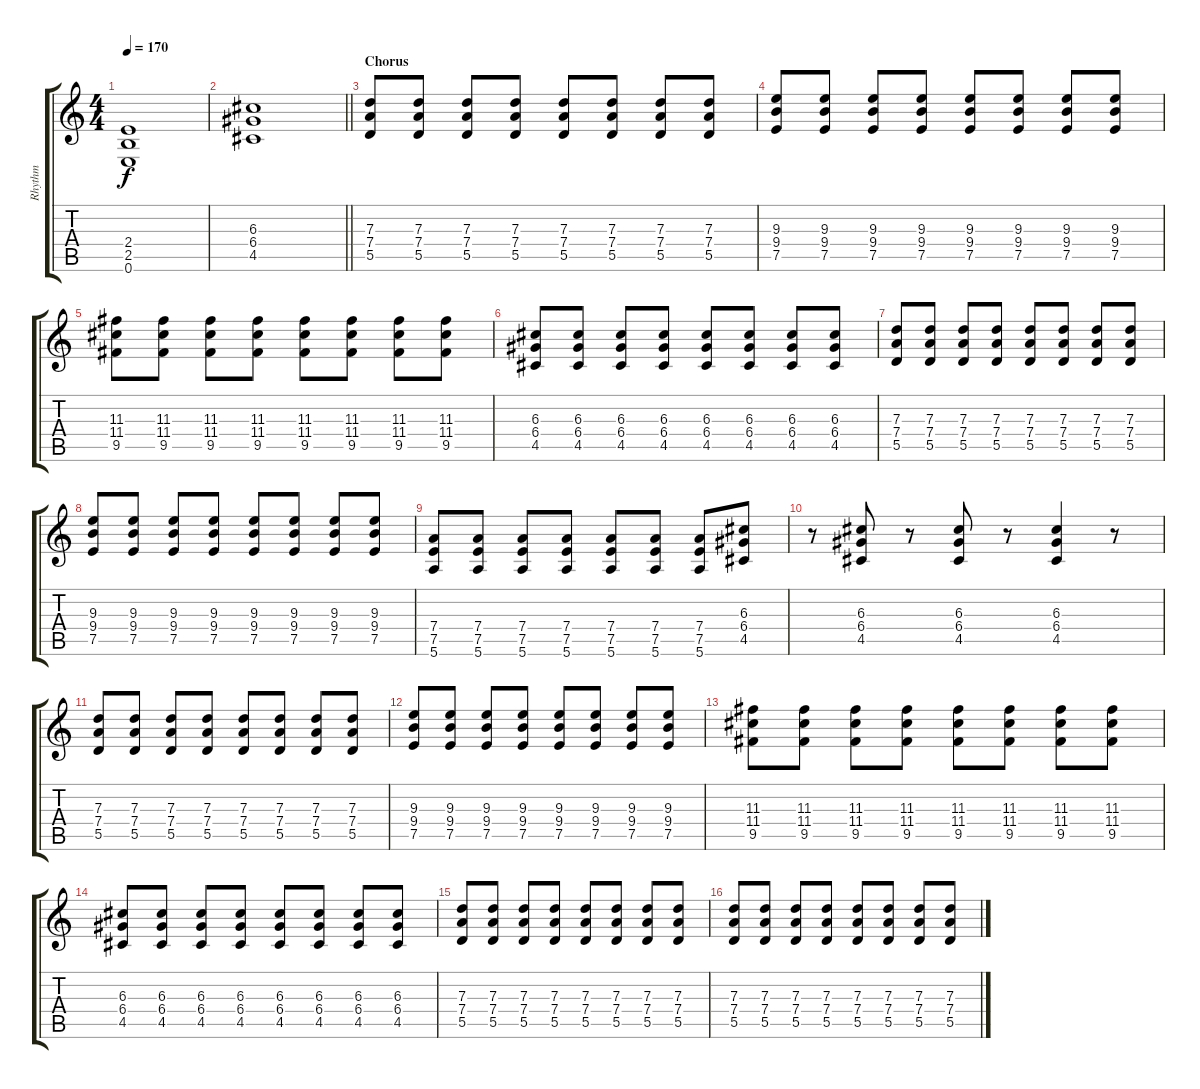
\track ("Rhythm" "Rhythm") {instrument distortionguitar}
\staff {score tabs}
\tuning (E4 B3 G3 D3 A2 E2) {hide}
\ts (4 4)
\tempo 170
\clef g2
\ks c
(2.4 2.5 0.6).1{dy f} |
\barLineRight lightlight
(6.3 6.4 4.5).1 |
\section ("" "Chorus")
(7.3 7.4 5.5).8 (7.3 7.4 5.5).8 (7.3 7.4 5.5).8 (7.3 7.4 5.5).8 (7.3 7.4 5.5).8 (7.3 7.4 5.5).8 (7.3 7.4 5.5).8 (7.3 7.4 5.5).8 |
(9.3 9.4 7.5).8 (9.3 9.4 7.5).8 (9.3 9.4 7.5).8 (9.3 9.4 7.5).8 (9.3 9.4 7.5).8 (9.3 9.4 7.5).8 (9.3 9.4 7.5).8 (9.3 9.4 7.5).8 |
(11.3 11.4 9.5).8 (11.3 11.4 9.5).8 (11.3 11.4 9.5).8 (11.3 11.4 9.5).8 (11.3 11.4 9.5).8 (11.3 11.4 9.5).8 (11.3 11.4 9.5).8 (11.3 11.4 9.5).8 |
(6.3 6.4 4.5).8 (6.3 6.4 4.5).8 (6.3 6.4 4.5).8 (6.3 6.4 4.5).8 (6.3 6.4 4.5).8 (6.3 6.4 4.5).8 (6.3 6.4 4.5).8 (6.3 6.4 4.5).8 |
(7.3 7.4 5.5).8 (7.3 7.4 5.5).8 (7.3 7.4 5.5).8 (7.3 7.4 5.5).8 (7.3 7.4 5.5).8 (7.3 7.4 5.5).8 (7.3 7.4 5.5).8 (7.3 7.4 5.5).8 |
(9.3 9.4 7.5).8 (9.3 9.4 7.5).8 (9.3 9.4 7.5).8 (9.3 9.4 7.5).8 (9.3 9.4 7.5).8 (9.3 9.4 7.5).8 (9.3 9.4 7.5).8 (9.3 9.4 7.5).8 |
(7.4 7.5 5.6).8 (7.4 7.5 5.6).8 (7.4 7.5 5.6).8 (7.4 7.5 5.6).8 (7.4 7.5 5.6).8 (7.4 7.5 5.6).8 (7.4 7.5 5.6).8 (6.3 6.4 4.5).8 |
r.8 (6.3 6.4 4.5).8 r.8 (6.3 6.4 4.5).8 r.8 (6.3 6.4 4.5).4 r.8 |
(7.3 7.4 5.5).8 (7.3 7.4 5.5).8 (7.3 7.4 5.5).8 (7.3 7.4 5.5).8 (7.3 7.4 5.5).8 (7.3 7.4 5.5).8 (7.3 7.4 5.5).8 (7.3 7.4 5.5).8 |
(9.3 9.4 7.5).8 (9.3 9.4 7.5).8 (9.3 9.4 7.5).8 (9.3 9.4 7.5).8 (9.3 9.4 7.5).8 (9.3 9.4 7.5).8 (9.3 9.4 7.5).8 (9.3 9.4 7.5).8 |
(11.3 11.4 9.5).8 (11.3 11.4 9.5).8 (11.3 11.4 9.5).8 (11.3 11.4 9.5).8 (11.3 11.4 9.5).8 (11.3 11.4 9.5).8 (11.3 11.4 9.5).8 (11.3 11.4 9.5).8 |
(6.3 6.4 4.5).8 (6.3 6.4 4.5).8 (6.3 6.4 4.5).8 (6.3 6.4 4.5).8 (6.3 6.4 4.5).8 (6.3 6.4 4.5).8 (6.3 6.4 4.5).8 (6.3 6.4 4.5).8 |
(7.3 7.4 5.5).8 (7.3 7.4 5.5).8 (7.3 7.4 5.5).8 (7.3 7.4 5.5).8 (7.3 7.4 5.5).8 (7.3 7.4 5.5).8 (7.3 7.4 5.5).8 (7.3 7.4 5.5).8 |
(7.3 7.4 5.5).8 (7.3 7.4 5.5).8 (7.3 7.4 5.5).8 (7.3 7.4 5.5).8 (7.3 7.4 5.5).8 (7.3 7.4 5.5).8 (7.3 7.4 5.5).8 (7.3 7.4 5.5).8
